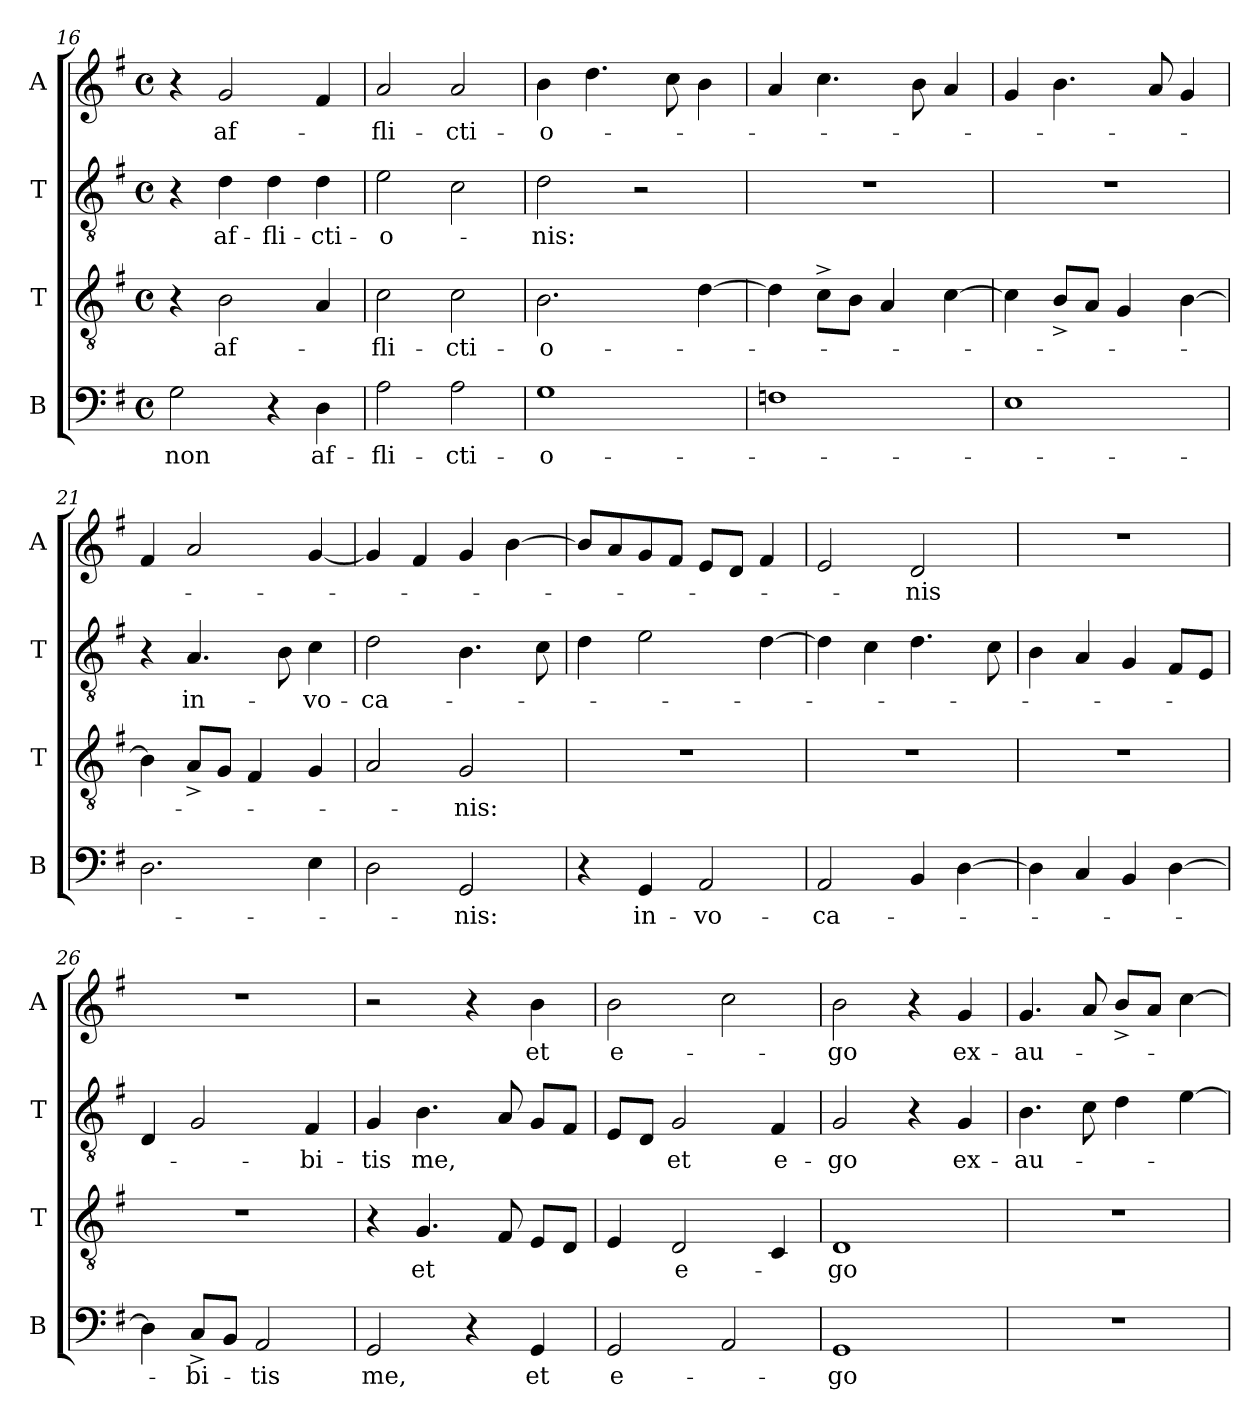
**kern	**text	**kern	**text	**kern	**text	**kern	**text
*part4	*part4	*part3	*part3	*part2	*part2	*part1	*part1
*staff4	*staff4	*staff3	*staff3	*staff2	*staff2	*staff1	*staff1
*I"B	*	*I"T	*	*I"T	*	*I"A	*
*I'B	*	*I'T	*	*I'T	*	*I'A	*
*clefF4	*	*clefGv2	*	*clefGv2	*	*clefG2	*
*k[f#]	*	*k[f#]	*	*k[f#]	*	*k[f#]	*
*G:	*	*G:	*	*G:	*	*G:	*
*M4/4	*	*M4/4	*	*M4/4	*	*M4/4	*
*met(c)	*	*met(c)	*	*met(c)	*	*met(c)	*
=16	=16	=16	=16	=16	=16	=16	=16
!	!LO:LY:b	!	!	!	!	!	!
2G\	non	4r	.	4r	.	4r	.
!	!	!	!LO:LY:b	!	!LO:LY:b	!	!LO:LY:b
.	.	2B\	af-	4d\	af-	2g/	af-
!	!	!	!	!	!LO:LY:b	!	!
4r	.	.	.	4d\	-fli-	.	.
!	!LO:LY:b	!	!	!	!LO:LY:b	!	!
4D\	af-	4A/	.	4d\	-cti-	4f#/	.
=17	=17	=17	=17	=17	=17	=17	=17
!	!LO:LY:b	!	!LO:LY:b	!	!LO:LY:b	!	!LO:LY:b
2A\	-fli-	2c\	-fli-	2e\	-o-	2a/	-fli-
!	!LO:LY:b	!	!LO:LY:b	!	!	!	!LO:LY:b
2A\	-cti-	2c\	-cti-	2c\	.	2a/	-cti-
=18	=18	=18	=18	=18	=18	=18	=18
!	!LO:LY:b:rj	!	!LO:LY:b	!	!LO:LY:b	!	!LO:LY:b
1G	-o-	2.B\	-o-	2d\	-nis:	4b\	-o-
.	.	.	.	.	.	4.dd\	.
.	.	.	.	2r	.	.	.
.	.	.	.	.	.	8cc\	.
.	.	[>4d\	.	.	.	4b\	.
=19	=19	=19	=19	=19	=19	=19	=19
1Fn	.	4d\]	.	1r	.	4a/	.
.	.	8c^>\L	.	.	.	4.cc\	.
.	.	8B\J	.	.	.	.	.
.	.	4A/	.	.	.	.	.
.	.	.	.	.	.	8b\	.
.	.	[>4c\	.	.	.	4a/	.
=20	=20	=20	=20	=20	=20	=20	=20
1E	.	4c\]	.	1r	.	4g/	.
.	.	8B^</L	.	.	.	4.b\	.
.	.	8A/J	.	.	.	.	.
.	.	4G/	.	.	.	.	.
.	.	.	.	.	.	8a/	.
.	.	[>4B\	.	.	.	4g/	.
!!LO:PB:g=z
=21	=21	=21	=21	=21	=21	=21	=21
2.D\	.	4B\]	.	4r	.	4f#/	.
!	!	!	!	!	!LO:LY:b	!	!
.	.	8A^</L	.	4.A/	in-	2a/	.
.	.	8G/J	.	.	.	.	.
.	.	4F#/	.	.	.	.	.
.	.	.	.	8B\	.	.	.
!	!	!	!	!	!LO:LY:b	!	!
4E\	.	4G/	.	4c\	-vo-	[<4g/	.
=22	=22	=22	=22	=22	=22	=22	=22
!	!	!	!	!	!LO:LY:b	!	!
2D\	.	2A/	.	2d\	-ca-	4g/]	.
.	.	.	.	.	.	4f#/	.
!	!LO:LY:b	!	!LO:LY:b	!	!	!	!
2GG/	-nis:	2G/	-nis:	4.B\	.	4g/	.
.	.	.	.	.	.	[>4b\	.
.	.	.	.	8c\	.	.	.
=23	=23	=23	=23	=23	=23	=23	=23
4r	.	1r	.	4d\	.	8b/L]	.
.	.	.	.	.	.	8a/	.
!	!LO:LY:b	!	!	!	!	!	!
4GG/	in-	.	.	2e\	.	8g/	.
.	.	.	.	.	.	8f#/J	.
!	!LO:LY:b	!	!	!	!	!	!
2AA/	-vo-	.	.	.	.	8e/L	.
.	.	.	.	.	.	8d/J	.
.	.	.	.	[>4d\	.	4f#/	.
=24	=24	=24	=24	=24	=24	=24	=24
!	!LO:LY:b	!	!	!	!	!	!
2AA/	-ca-	1r	.	4d\]	.	2e/	.
.	.	.	.	4c\	.	.	.
!	!	!	!	!	!	!	!LO:LY:b
4BB/	.	.	.	4.d\	.	2d/	-nis
[>4D\	.	.	.	.	.	.	.
.	.	.	.	8c\	.	.	.
=25	=25	=25	=25	=25	=25	=25	=25
4D\]	.	1r	.	4B\	.	1r	.
4C/	.	.	.	4A/	.	.	.
4BB/	.	.	.	4G/	.	.	.
[>4D\	.	.	.	8F#/L	.	.	.
.	.	.	.	8E/J	.	.	.
=26	=26	=26	=26	=26	=26	=26	=26
4D\]	.	1r	.	4D/	.	1r	.
!	!LO:LY:b	!	!	!	!	!	!
8C^</L	-bi-	.	.	2G/	.	.	.
8BB/J	.	.	.	.	.	.	.
!	!LO:LY:b	!	!	!	!	!	!
2AA/	-tis	.	.	.	.	.	.
!	!	!	!	!	!LO:LY:b	!	!
.	.	.	.	4F#/	-bi-	.	.
!!LO:LB:g=z
=27	=27	=27	=27	=27	=27	=27	=27
!	!LO:LY:b	!	!	!	!LO:LY:b	!	!
2GG/	me,	4r	.	4G/	-tis	2r	.
!	!	!	!LO:LY:b	!	!LO:LY:b	!	!
.	.	4.G/	et	4.B\	me,	.	.
4r	.	.	.	.	.	4r	.
.	.	8F#/	.	8A/	.	.	.
!	!LO:LY:b	!	!	!	!	!	!LO:LY:b
4GG/	et	8E/L	.	8G/L	.	4b\	et
.	.	8D/J	.	8F#/J	.	.	.
=28	=28	=28	=28	=28	=28	=28	=28
!	!LO:LY:b	!	!	!	!	!	!LO:LY:b
2GG/	e-	4E/	.	8E/L	.	2b\	e-
.	.	.	.	8D/J	.	.	.
!	!	!	!LO:LY:b	!	!LO:LY:b	!	!
.	.	2D/	e-	2G/	et	.	.
2AA/	.	.	.	.	.	2cc\	.
!	!	!	!	!	!LO:LY:b	!	!
.	.	4C/	.	4F#/	e-	.	.
=29	=29	=29	=29	=29	=29	=29	=29
!	!LO:LY:b	!	!LO:LY:b	!	!LO:LY:b	!	!LO:LY:b
1GG	-go	1D	-go	2G/	-go	2b\	-go
.	.	.	.	4r	.	4r	.
!	!	!	!	!	!LO:LY:b	!	!LO:LY:b
.	.	.	.	4G/	ex-	4g/	ex-
=30	=30	=30	=30	=30	=30	=30	=30
!	!	!	!	!	!LO:LY:b	!	!LO:LY:b
1r	.	1r	.	4.B\	-au-	4.g/	-au-
.	.	.	.	8c\	.	8a/	.
.	.	.	.	4d\	.	8b^</L	.
.	.	.	.	.	.	8a/J	.
.	.	.	.	[>4e\	.	[>4cc\	.
=	=	=	=	=	=	=	=
*-	*-	*-	*-	*-	*-	*-	*-
